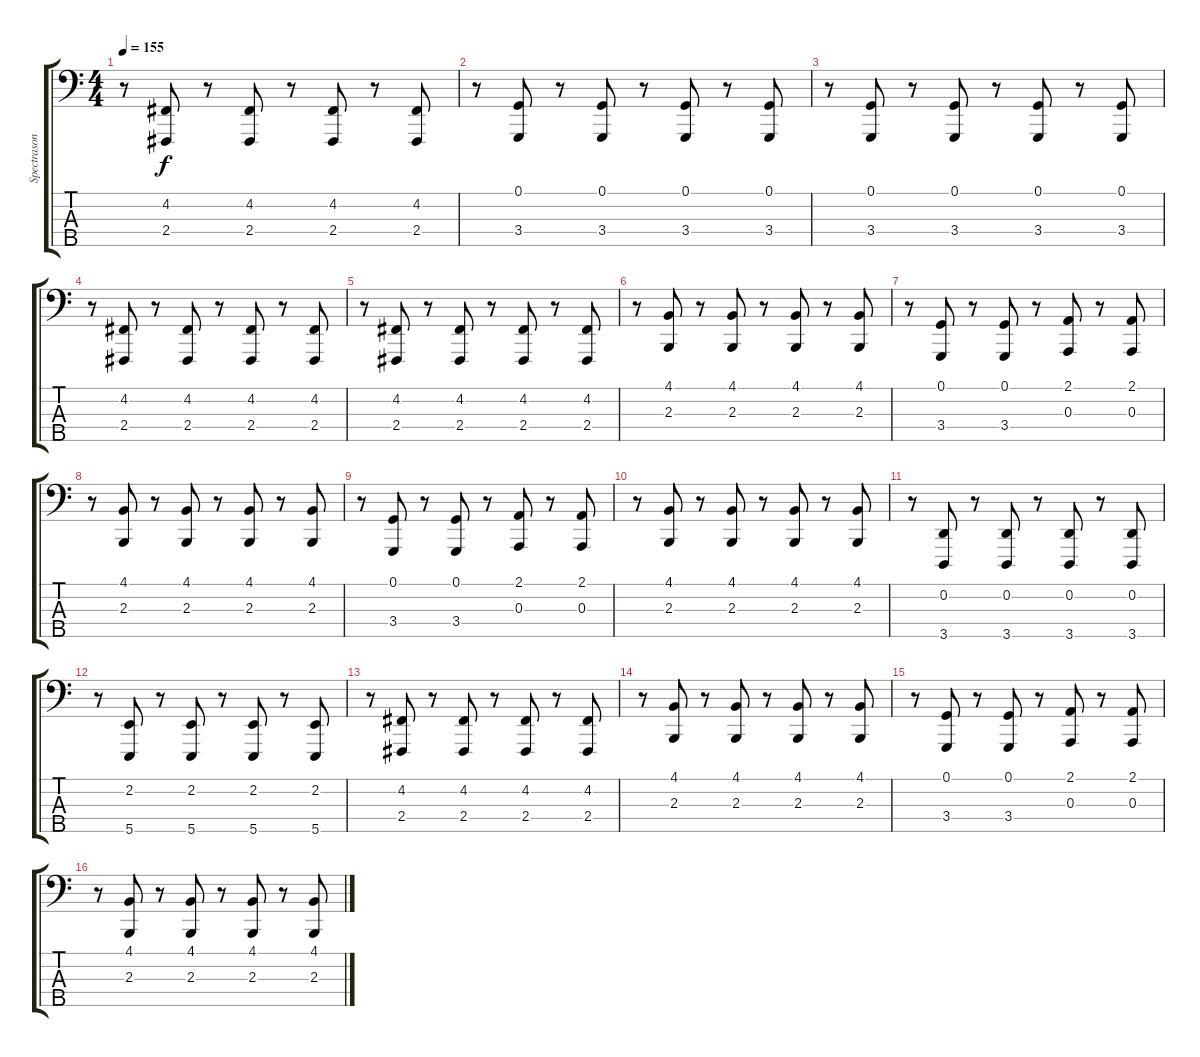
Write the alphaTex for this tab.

\track ("Spectrasonics Omnisphere" "Spectrason") {instrument lead2sawtooth}
\staff {score tabs}
\tuning (G2 D2 A1 E1 B0) {hide}
\ts (4 4)
\tempo 155
\clef f4
\ks c
r.8{dy f} (4.2 2.4).8 r.8 (4.2 2.4).8 r.8 (4.2 2.4).8 r.8 (4.2 2.4).8 |
r.8 (0.1 3.4).8 r.8 (0.1 3.4).8 r.8 (0.1 3.4).8 r.8 (0.1 3.4).8 |
r.8 (0.1 3.4).8 r.8 (0.1 3.4).8 r.8 (0.1 3.4).8 r.8 (0.1 3.4).8 |
r.8 (4.2 2.4).8 r.8 (4.2 2.4).8 r.8 (4.2 2.4).8 r.8 (4.2 2.4).8 |
r.8 (4.2 2.4).8 r.8 (4.2 2.4).8 r.8 (4.2 2.4).8 r.8 (4.2 2.4).8 |
r.8 (4.1 2.3).8 r.8 (4.1 2.3).8 r.8 (4.1 2.3).8 r.8 (4.1 2.3).8 |
r.8 (0.1 3.4).8 r.8 (0.1 3.4).8 r.8 (2.1 0.3).8 r.8 (2.1 0.3).8 |
r.8 (4.1 2.3).8 r.8 (4.1 2.3).8 r.8 (4.1 2.3).8 r.8 (4.1 2.3).8 |
r.8 (0.1 3.4).8 r.8 (0.1 3.4).8 r.8 (2.1 0.3).8 r.8 (2.1 0.3).8 |
r.8 (4.1 2.3).8 r.8 (4.1 2.3).8 r.8 (4.1 2.3).8 r.8 (4.1 2.3).8 |
r.8 (0.2 3.5).8 r.8 (0.2 3.5).8 r.8 (0.2 3.5).8 r.8 (0.2 3.5).8 |
r.8 (2.2 5.5).8 r.8 (2.2 5.5).8 r.8 (2.2 5.5).8 r.8 (2.2 5.5).8 |
r.8 (4.2 2.4).8 r.8 (4.2 2.4).8 r.8 (4.2 2.4).8 r.8 (4.2 2.4).8 |
r.8 (4.1 2.3).8 r.8 (4.1 2.3).8 r.8 (4.1 2.3).8 r.8 (4.1 2.3).8 |
r.8 (0.1 3.4).8 r.8 (0.1 3.4).8 r.8 (2.1 0.3).8 r.8 (2.1 0.3).8 |
r.8 (4.1 2.3).8 r.8 (4.1 2.3).8 r.8 (4.1 2.3).8 r.8 (4.1 2.3).8
